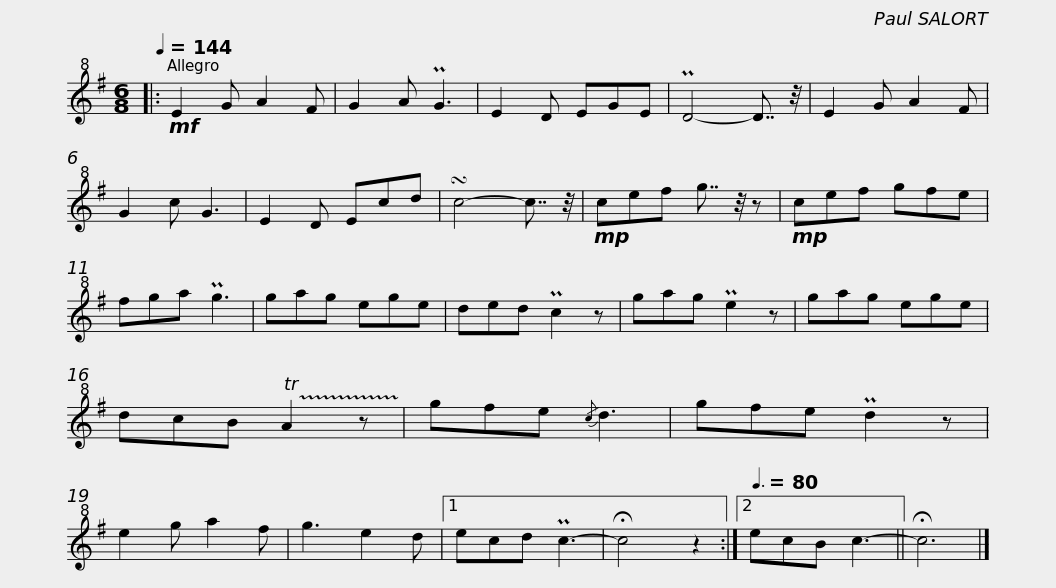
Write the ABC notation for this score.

X:1
L:1/8
Q:1/4=144
M:6/8
I:linebreak $
K:G
V:1 treble+8
V:1
|:!mf! E2 G A2 F | G2 A PG3 | E2 D EGE | PD4- D7/4 z/4 | E2 G A2 F | %5
 G2 c G3 | E2 D Ecd | !turn!c4- c7/4 z/4 |!mp! cef g7/4 z/4 z |$!mp! cef gfe | %10
 fga Pg3 | gag ege | ded Pc2 z | gag Pe2 z | gag ege | %15
 dcB !trill(!TA2 z!trill)! | gfe{/c} d3 |$ gfe Pd2 z | e2 g a2 f | g3 e2 d |1 %20
 ecd Pc3- | !fermata!c4 z2 :|2[Q:3/8=80] ecB c3- || !fermata!c6 |] %24
